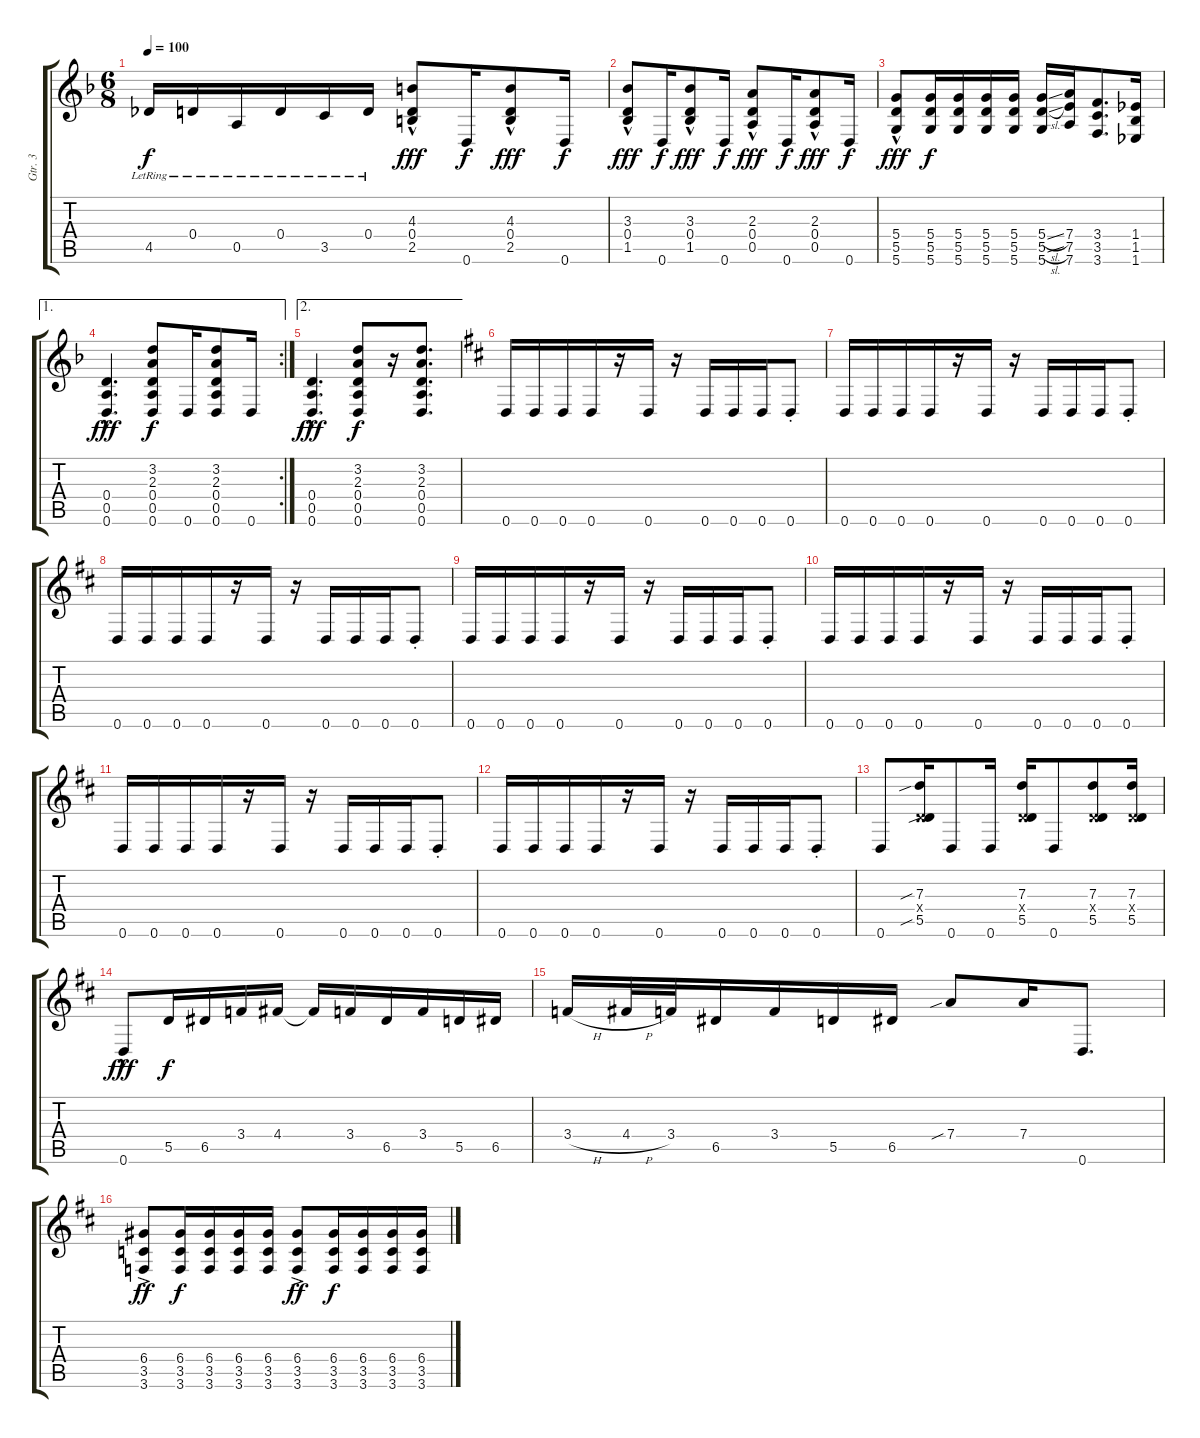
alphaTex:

\track ("Gtr. 3" "Gtr. 3") {instrument distortionguitar}
\staff {score tabs}
\tuning (E4 B3 G3 D3 A2 D2) {hide}
\ts (6 8)
\tempo 100
\clef g2
\ks f
4.5{lr}.16{dy f} 0.4{lr}.16 0.5{lr}.16 0.4{lr}.16 3.5{lr}.16 0.4{lr}.16 (4.3{hac} 0.4 2.5{hac}).8{dy fff} 0.6.16{dy f} (4.3{hac} 0.4 2.5{hac}).8{dy fff} 0.6.16{dy f} |
(3.3{hac} 0.4 1.5{hac}).8{dy fff} 0.6.16{dy f} (3.3{hac} 0.4 1.5{hac}).8{dy fff} 0.6.16{dy f} (2.3{hac} 0.4 0.5{hac}).8{dy fff} 0.6.16{dy f} (2.3{hac} 0.4 0.5{hac}).8{dy fff} 0.6.16{dy f} |
(5.4{hac} 5.5{hac} 5.6{hac}).8{dy fff} (5.4 5.5 5.6).16{dy f} (5.4 5.5 5.6).16 (5.4 5.5 5.6).16 (5.4 5.5 5.6).16 (5.4{sl} 5.5{sl} 5.6).16 (7.4 7.5 7.6).16 (3.4 3.5 3.6).8{d} (1.4 1.5 1.6).16 |
\ae 1
\rc 2
(0.4{hac} 0.5{hac} 0.6{hac}).4{d dy fff} (3.2 2.3 0.4 0.5 0.6).8{dy f} 0.6.16 (3.2 2.3 0.4 0.5 0.6).8 0.6.16 |
\ae 2
(0.4{hac} 0.5{hac} 0.6{hac}).4{d dy fff} (3.2 2.3 0.4 0.5 0.6).8{dy f} r.16 (3.2 2.3 0.4 0.5 0.6).8{d} |
\ks d
0.6.16 0.6.16 0.6.16 0.6.16 r.16 0.6.16 r.16 0.6.16 0.6.16 0.6.16 0.6{st}.8 |
0.6.16 0.6.16 0.6.16 0.6.16 r.16 0.6.16 r.16 0.6.16 0.6.16 0.6.16 0.6{st}.8 |
0.6.16 0.6.16 0.6.16 0.6.16 r.16 0.6.16 r.16 0.6.16 0.6.16 0.6.16 0.6{st}.8 |
0.6.16 0.6.16 0.6.16 0.6.16 r.16 0.6.16 r.16 0.6.16 0.6.16 0.6.16 0.6{st}.8 |
0.6.16 0.6.16 0.6.16 0.6.16 r.16 0.6.16 r.16 0.6.16 0.6.16 0.6.16 0.6{st}.8 |
0.6.16 0.6.16 0.6.16 0.6.16 r.16 0.6.16 r.16 0.6.16 0.6.16 0.6.16 0.6{st}.8 |
0.6.16 0.6.16 0.6.16 0.6.16 r.16 0.6.16 r.16 0.6.16 0.6.16 0.6.16 0.6{st}.8 |
0.6.8 (7.3{sib} 0.4{x} 5.5{sib}).16 0.6.8 0.6.16 (7.3 0.4{x} 5.5).16 0.6.8 (7.3 0.4{x} 5.5).8 (7.3 0.4{x} 5.5).16 |
0.6{hac}.8{dy fff} 5.5.16{dy f} 6.5.16 3.4.16 4.4.16 4.4{t}.16 3.4.16 6.5.16 3.4.16 5.5.16 6.5.16 |
3.4{h}.16 4.4{h}.32 3.4.32 6.5.16 3.4.16 5.5.16 6.5.16 7.4{sib}.8 7.4.16 0.6.8{d} |
(6.4{ac} 3.5{ac} 3.6{ac}).8{dy ff} (6.4 3.5 3.6).16{dy f} (6.4 3.5 3.6).16 (6.4 3.5 3.6).16 (6.4 3.5 3.6).16 (6.4{ac} 3.5{ac} 3.6{ac}).8{dy ff} (6.4 3.5 3.6).16{dy f} (6.4 3.5 3.6).16 (6.4 3.5 3.6).16 (6.4 3.5 3.6).16
